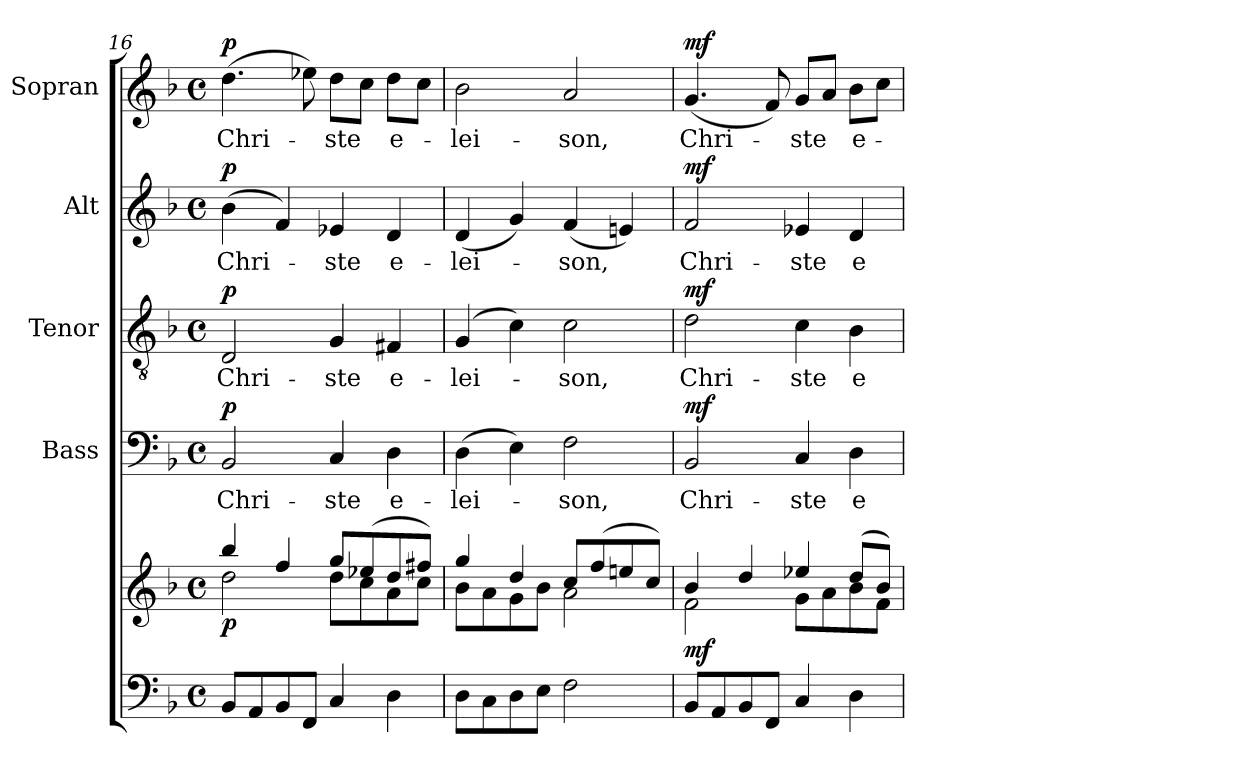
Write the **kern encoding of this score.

**kern	**kern	**dynam	**kern	**text	**dynam	**kern	**text	**dynam	**kern	**text	**dynam	**kern	**text	**dynam
*part5	*part5	*part5	*part4	*part4	*part4	*part3	*part3	*part3	*part2	*part2	*part2	*part1	*part1	*part1
*staff6	*staff5	*staff5/6	*staff4	*staff4	*staff4	*staff3	*staff3	*staff3	*staff2	*staff2	*staff2	*staff1	*staff1	*staff1
*	*	*	*I"Bass	*	*	*I"Tenor	*	*	*I"Alt	*	*	*I"Sopran	*	*
*	*	*	*I'B.	*	*	*I'T.	*	*	*I'A.	*	*	*I'S.	*	*
*clefF4	*clefG2	*	*clefF4	*	*	*clefGv2	*	*	*clefG2	*	*	*clefG2	*	*
*k[b-]	*k[b-]	*	*k[b-]	*	*	*k[b-]	*	*	*k[b-]	*	*	*k[b-]	*	*
*F:	*F:	*	*F:	*	*	*F:	*	*	*F:	*	*	*F:	*	*
*M4/4	*M4/4	*	*M4/4	*	*	*M4/4	*	*	*M4/4	*	*	*M4/4	*	*
*met(c)	*met(c)	*	*met(c)	*	*	*met(c)	*	*	*met(c)	*	*	*met(c)	*	*
=16	=16	=16	=16	=16	=16	=16	=16	=16	=16	=16	=16	=16	=16	=16
*	*^	*	*	*	*	*	*	*	*	*	*	*	*	*
!	!	!	!LO:DY:b	!	!LO:LY:b	!LO:DY:a	!	!LO:LY:b	!LO:DY:a	!	!LO:LY:b	!LO:DY:a	!	!LO:LY:b	!LO:DY:a
8BB-/L	4bb-/	2dd\	p	2BB-/	Chri-	p	2D/	Chri-	p	(>4b-\	Chri-	p	(>4.dd\	Chri-	p
8AA/	.	.	.	.	.	.	.	.	.	.	.	.	.	.	.
8BB-/	4ff/	.	.	.	.	.	.	.	.	4f/)	.	.	.	.	.
8FF/J	.	.	.	.	.	.	.	.	.	.	.	.	8ee-X\)	.	.
!	!	!	!	!	!LO:LY:b	!	!	!LO:LY:b	!	!	!LO:LY:b	!	!	!LO:LY:b	!
4C/	8gg/L	8dd\L	.	4C/	-ste	.	4G/	-ste	.	4e-X/	-ste	.	8dd\L	-ste	.
.	(>8ee-X/	8cc\	.	.	.	.	.	.	.	.	.	.	8cc\J	.	.
!	!	!	!	!	!LO:LY:b	!	!	!LO:LY:b	!	!	!LO:LY:b	!	!	!LO:LY:b	!
4D\	8dd/	8a\	.	4D\	e-	.	4F#X/	e-	.	4d/	e-	.	8dd\L	e-	.
.	8ff#X/J)	8cc\J	.	.	.	.	.	.	.	.	.	.	8cc\J	.	.
=17	=17	=17	=17	=17	=17	=17	=17	=17	=17	=17	=17	=17	=17	=17	=17
!	!	!	!	!	!LO:LY:b	!	!	!LO:LY:b	!	!	!LO:LY:b	!	!	!LO:LY:b	!
8D\L	4gg/	8b-\L	.	(>4D\	-lei-	.	(4G/	-lei-	.	(<4d/	-lei-	.	2b-\	-lei-	.
8C\	.	8a\	.	.	.	.	.	.	.	.	.	.	.	.	.
8D\	4dd/	8g\	.	4E\)	.	.	4c\)	.	.	4g/)	.	.	.	.	.
8E\J	.	8b-\J	.	.	.	.	.	.	.	.	.	.	.	.	.
!	!	!	!	!	!LO:LY:b	!	!	!LO:LY:b	!	!	!LO:LY:b	!	!	!LO:LY:b	!
2F\	8cc/L	2a\	.	2F\	-son,	.	2c\	-son,	.	(<4f/	-son,	.	2a/	-son,	.
.	(>8ff/	.	.	.	.	.	.	.	.	.	.	.	.	.	.
.	8een/	.	.	.	.	.	.	.	.	4en/)	.	.	.	.	.
.	8cc/J)	.	.	.	.	.	.	.	.	.	.	.	.	.	.
!!LO:LB:g=z
=18	=18	=18	=18	=18	=18	=18	=18	=18	=18	=18	=18	=18	=18	=18	=18
!	!	!	!LO:DY:b	!	!LO:LY:b	!LO:DY:a	!	!LO:LY:b	!LO:DY:a	!	!LO:LY:b	!LO:DY:a	!	!LO:LY:b	!LO:DY:a
8BB-/L	4b-/	2f\	mf	2BB-/	Chri-	mf	2d\	Chri-	mf	2f/	Chri-	mf	(<4.g/	Chri-	mf
8AA/	.	.	.	.	.	.	.	.	.	.	.	.	.	.	.
8BB-/	4dd/	.	.	.	.	.	.	.	.	.	.	.	.	.	.
8FF/J	.	.	.	.	.	.	.	.	.	.	.	.	8f/)	.	.
!	!	!	!	!	!LO:LY:b	!	!	!LO:LY:b	!	!	!LO:LY:b	!	!	!LO:LY:b	!
4C/	4ee-X/	8g\L	.	4C/	-ste	.	4c\	-ste	.	4e-X/	-ste	.	8g/L	-ste	.
.	.	8a\	.	.	.	.	.	.	.	.	.	.	8a/J	.	.
!	!	!	!	!	!LO:LY:b	!	!	!LO:LY:b	!	!	!LO:LY:b	!	!	!LO:LY:b	!
4D\	(>8dd/L	8b-\	.	4D\	e-	.	4B-\	e-	.	4d/	e-	.	8b-\L	e-	.
.	8b-/J)	8f\J	.	.	.	.	.	.	.	.	.	.	8cc\J	.	.
*	*v	*v	*	*	*	*	*	*	*	*	*	*	*	*	*
=	=	=	=	=	=	=	=	=	=	=	=	=	=	=
*-	*-	*-	*-	*-	*-	*-	*-	*-	*-	*-	*-	*-	*-	*-
